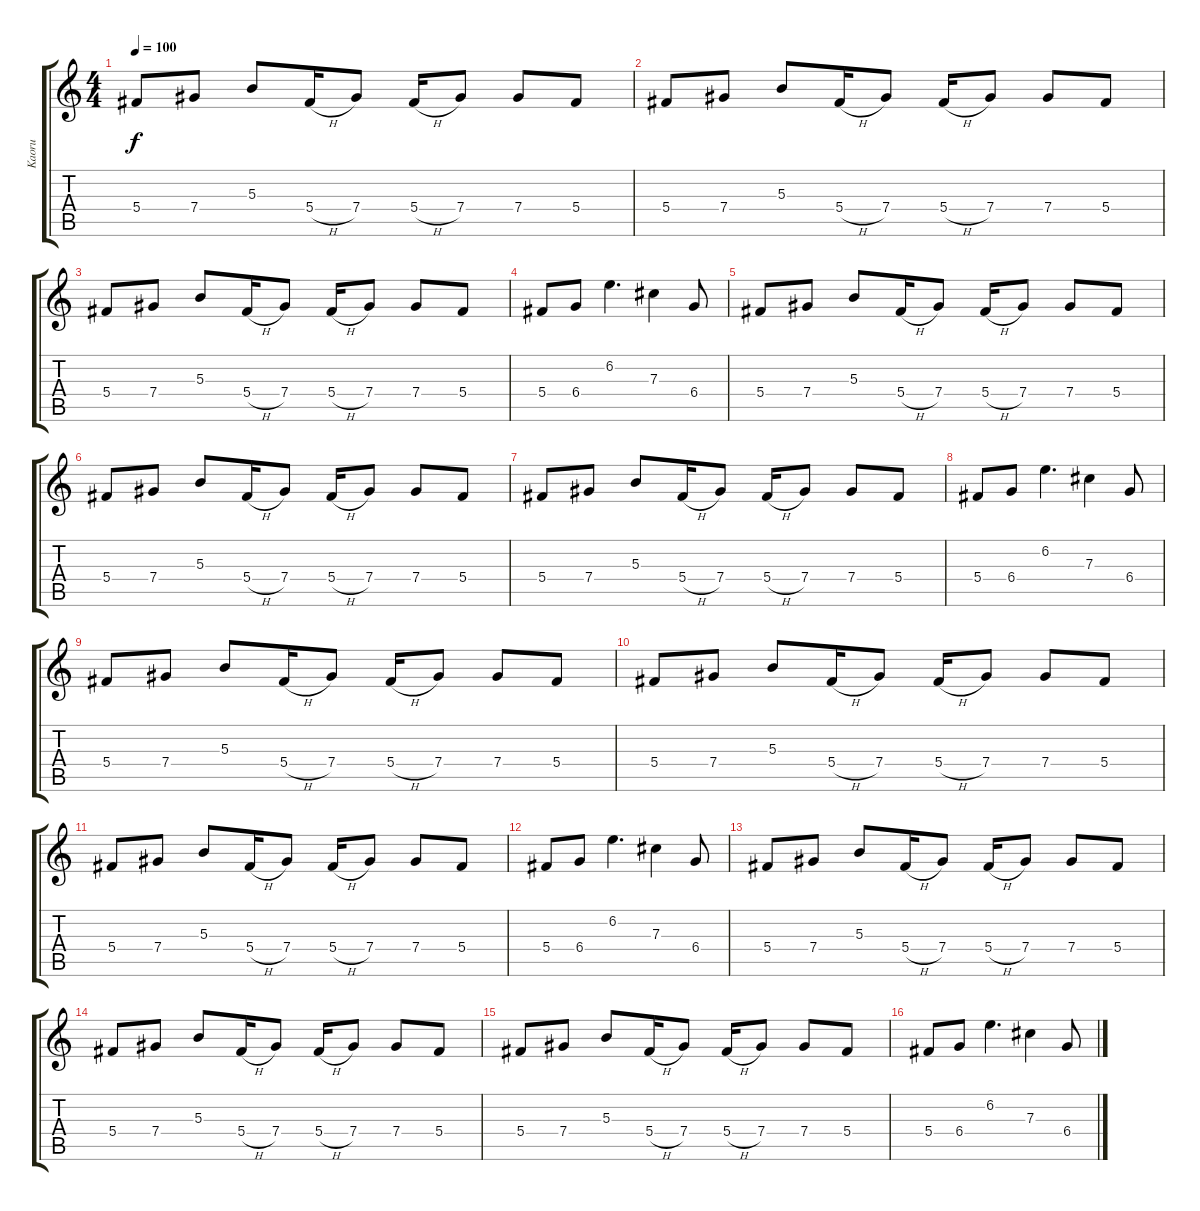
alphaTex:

\track ("Kaoru" "Kaoru") {instrument electricguitarclean}
\staff {score tabs}
\tuning (Eb4 Bb3 Gb3 Db3 Ab2 Db2) {hide}
\ts (4 4)
\tempo 100
\clef g2
\ks c
5.4.8{dy f} 7.4.8 5.3.8 5.4{h}.16 7.4.8 5.4{h}.16 7.4.8 7.4.8 5.4.8 |
5.4.8 7.4.8 5.3.8 5.4{h}.16 7.4.8 5.4{h}.16 7.4.8 7.4.8 5.4.8 |
5.4.8 7.4.8 5.3.8 5.4{h}.16 7.4.8 5.4{h}.16 7.4.8 7.4.8 5.4.8 |
5.4.8 6.4.8 6.2.4{d} 7.3.4 6.4.8 |
5.4.8 7.4.8 5.3.8 5.4{h}.16 7.4.8 5.4{h}.16 7.4.8 7.4.8 5.4.8 |
5.4.8 7.4.8 5.3.8 5.4{h}.16 7.4.8 5.4{h}.16 7.4.8 7.4.8 5.4.8 |
5.4.8 7.4.8 5.3.8 5.4{h}.16 7.4.8 5.4{h}.16 7.4.8 7.4.8 5.4.8 |
5.4.8 6.4.8 6.2.4{d} 7.3.4 6.4.8 |
5.4.8 7.4.8 5.3.8 5.4{h}.16 7.4.8 5.4{h}.16 7.4.8 7.4.8 5.4.8 |
5.4.8 7.4.8 5.3.8 5.4{h}.16 7.4.8 5.4{h}.16 7.4.8 7.4.8 5.4.8 |
5.4.8 7.4.8 5.3.8 5.4{h}.16 7.4.8 5.4{h}.16 7.4.8 7.4.8 5.4.8 |
5.4.8 6.4.8 6.2.4{d} 7.3.4 6.4.8 |
5.4.8 7.4.8 5.3.8 5.4{h}.16 7.4.8 5.4{h}.16 7.4.8 7.4.8 5.4.8 |
5.4.8 7.4.8 5.3.8 5.4{h}.16 7.4.8 5.4{h}.16 7.4.8 7.4.8 5.4.8 |
5.4.8 7.4.8 5.3.8 5.4{h}.16 7.4.8 5.4{h}.16 7.4.8 7.4.8 5.4.8 |
5.4.8 6.4.8 6.2.4{d} 7.3.4 6.4.8
